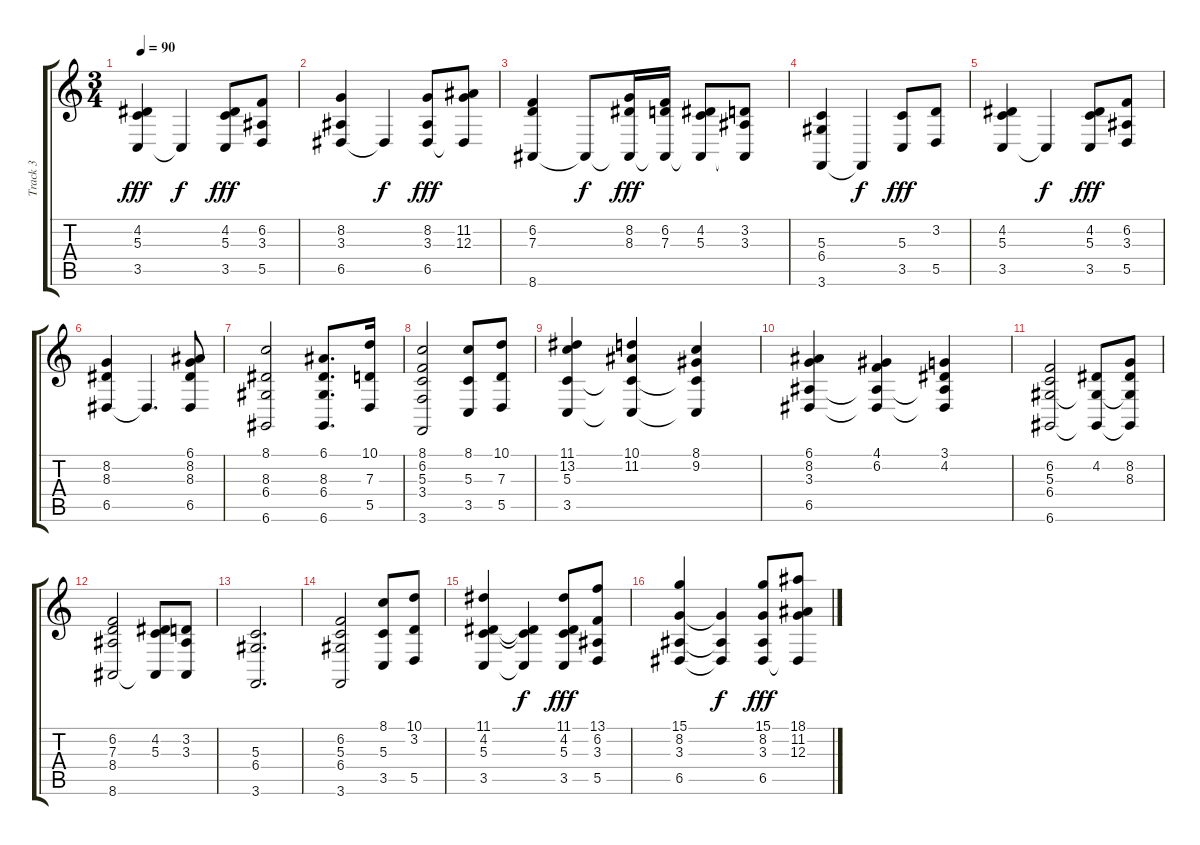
\track ("Track 3" "Track 3") {instrument stringensemble1}
\staff {score tabs}
\tuning (E4 B3 G3 D3 A2 D2) {hide}
\ts (3 4)
\tempo 90
\clef g2
\ks c
(4.2 5.3 3.5).4{dy fff} 3.5{t}.4{dy f} (4.2 5.3 3.5).8{dy fff} (6.2 3.3 5.5).8 |
(8.2 3.3 6.5).4 6.5{t}.4{dy f} (8.2 3.3 6.5).8{dy fff} (11.2 12.3 6.5{t}).8 |
(6.2 7.3 8.6).4 8.6{t}.8{dy f} (8.2 8.3 8.6{t}).16{dy fff} (6.2 7.3 8.6{t}).16 (4.2 5.3 8.6{t}).8 (3.2 3.3 8.6{t}).8 |
(5.3 6.4 3.6).4 3.6{t}.4{dy f} (5.3 3.5).8{dy fff} (3.2 5.5).8 |
(4.2 5.3 3.5).4 3.5{t}.4{dy f} (4.2 5.3 3.5).8{dy fff} (6.2 3.3 5.5).8 |
(8.2 8.3 6.5).4 6.5{t}.4{d} (6.1 8.2 8.3 6.5).8 |
(8.1 8.3 6.4 6.6).2 (6.1 8.3 6.4 6.6).8{d} (10.1 7.3 5.5).16 |
(8.1 6.2 5.3 3.4 3.6).2 (8.1 5.3 3.5).8 (10.1 7.3 5.5).8 |
(11.1 13.2 5.3 3.5).4 (10.1 11.2 5.3{t} 3.5{t}).4 (8.1 9.2 5.3{t} 3.5{t}).4 |
(6.1 8.2 3.3 6.5).4 (4.1 6.2 3.3{t} 6.5{t}).4 (3.1 4.2 3.3{t} 6.5{t}).4 |
(6.2 5.3 6.4 6.6).2 (4.2 6.4{t} 6.6{t}).8 (8.2 8.3 6.4{t} 6.6{t}).8 |
(6.2 7.3 8.4 8.6).2 (4.2 5.3 8.6{t}).8 (3.2 3.3 8.6{t}).8 |
(5.3 6.4 3.6).2{d} |
(6.2 5.3 6.4 3.6).2 (8.1 5.3 3.5).8 (10.1 3.2 5.5).8 |
(11.1 4.2 5.3 3.5).4 (4.2{t} 5.3{t} 3.5{t}).4{dy f} (11.1 4.2 5.3 3.5).8{dy fff} (13.1 6.2 3.3 5.5).8 |
(15.1 8.2 3.3 6.5).4 (8.2{t} 3.3{t} 6.5{t}).4{dy f} (15.1 8.2 3.3 6.5).8{dy fff} (18.1 11.2 12.3 6.5{t}).8
